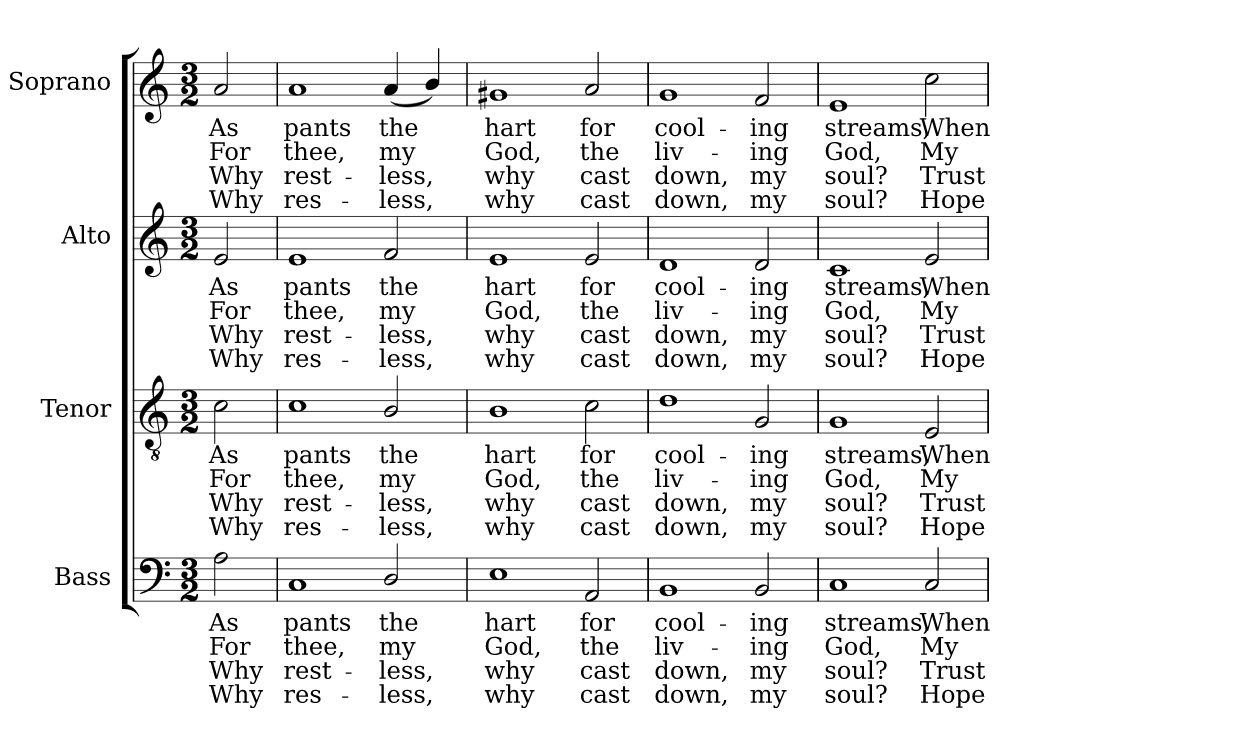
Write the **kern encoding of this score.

**kern	**text	**text	**text	**text	**kern	**text	**text	**text	**text	**kern	**text	**text	**text	**text	**kern	**text	**text	**text	**text
*part4	*part4	*part4	*part4	*part4	*part3	*part3	*part3	*part3	*part3	*part2	*part2	*part2	*part2	*part2	*part1	*part1	*part1	*part1	*part1
*staff4	*staff4	*staff4	*staff4	*staff4	*staff3	*staff3	*staff3	*staff3	*staff3	*staff2	*staff2	*staff2	*staff2	*staff2	*staff1	*staff1	*staff1	*staff1	*staff1
*I"Bass	*	*	*	*	*I"Tenor	*	*	*	*	*I"Alto	*	*	*	*	*I"Soprano	*	*	*	*
*I'B.	*	*	*	*	*I'T.	*	*	*	*	*I'A.	*	*	*	*	*I'S.	*	*	*	*
!!LO:PB:g=z
*clefF4	*	*	*	*	*clefGv2	*	*	*	*	*clefG2	*	*	*	*	*clefG2	*	*	*	*
*	*	*	*	*	*ITrd7c12	*	*	*	*	*	*	*	*	*	*	*	*	*	*
*k[]	*	*	*	*	*k[]	*	*	*	*	*k[]	*	*	*	*	*k[]	*	*	*	*
*a:	*	*	*	*	*a:	*	*	*	*	*a:	*	*	*	*	*a:	*	*	*	*
*M3/2	*	*	*	*	*M3/2	*	*	*	*	*M3/2	*	*	*	*	*M3/2	*	*	*	*
=	=	=	=	=	=	=	=	=	=	=	=	=	=	=	=	=	=	=	=
!	!LO:LY:b:color=#000000	!LO:LY:b:color=#000000	!LO:LY:b:color=#000000	!LO:LY:b:color=#000000	!	!	!	!	!	!	!	!	!	!	!	!	!	!	!
!	!	!	!	!	!	!LO:LY:b:color=#000000	!LO:LY:b:color=#000000	!LO:LY:b:color=#000000	!LO:LY:b:color=#000000	!	!	!	!	!	!	!	!	!	!
!	!	!	!	!	!	!	!	!	!	!	!LO:LY:b:color=#000000	!LO:LY:b:color=#000000	!LO:LY:b:color=#000000	!LO:LY:b:color=#000000	!	!	!	!	!
!	!	!	!	!	!	!	!	!	!	!	!	!	!	!	!	!LO:LY:b:color=#000000	!LO:LY:b:color=#000000	!LO:LY:b:color=#000000	!LO:LY:b:color=#000000
2Ai\	As	For	Why	Why	2Ci\	As	For	Why	Why	2ei/	As	For	Why	Why	2ai/	As	For	Why	Why
=1	=1	=1	=1	=1	=1	=1	=1	=1	=1	=1	=1	=1	=1	=1	=1	=1	=1	=1	=1
!	!LO:LY:b:color=#000000	!LO:LY:b:color=#000000	!LO:LY:b:color=#000000	!LO:LY:b:color=#000000	!	!	!	!	!	!	!	!	!	!	!	!	!	!	!
!	!	!	!	!	!	!LO:LY:b:color=#000000	!LO:LY:b:color=#000000	!LO:LY:b:color=#000000	!LO:LY:b:color=#000000	!	!	!	!	!	!	!	!	!	!
!	!	!	!	!	!	!	!	!	!	!	!LO:LY:b:color=#000000	!LO:LY:b:color=#000000	!LO:LY:b:color=#000000	!LO:LY:b:color=#000000	!	!	!	!	!
!	!	!	!	!	!	!	!	!	!	!	!	!	!	!	!	!LO:LY:b:color=#000000	!LO:LY:b:color=#000000	!LO:LY:b:color=#000000	!LO:LY:b:color=#000000
1Ci	pants	thee,	rest-	-res-	1Ci	pants	thee,	rest-	-res-	1ei	pants	thee,	rest-	-res-	1ai	pants	thee,	rest-	-res-
!	!LO:LY:b:color=#000000	!LO:LY:b:color=#000000	!LO:LY:b:color=#000000	!LO:LY:b:color=#000000	!	!	!	!	!	!	!	!	!	!	!	!	!	!	!
!	!	!	!	!	!	!LO:LY:b:color=#000000	!LO:LY:b:color=#000000	!LO:LY:b:color=#000000	!LO:LY:b:color=#000000	!	!	!	!	!	!	!	!	!	!
!	!	!	!	!	!	!	!	!	!	!	!LO:LY:b:color=#000000	!LO:LY:b:color=#000000	!LO:LY:b:color=#000000	!LO:LY:b:color=#000000	!	!	!	!	!
!	!	!	!	!	!	!	!	!	!	!	!	!	!	!	!	!LO:LY:b:color=#000000	!LO:LY:b:color=#000000	!LO:LY:b:color=#000000	!LO:LY:b:color=#000000
2Di/	the	my	-less,	less,	2BBi/	the	my	-less,	less,	2fi/	the	my	-less,	less,	(4ai/	the	my	-less,	less,
.	.	.	.	.	.	.	.	.	.	.	.	.	.	.	4bi/)	.	.	.	.
=2	=2	=2	=2	=2	=2	=2	=2	=2	=2	=2	=2	=2	=2	=2	=2	=2	=2	=2	=2
!	!LO:LY:b:color=#000000	!LO:LY:b:color=#000000	!LO:LY:b:color=#000000	!LO:LY:b:color=#000000	!	!	!	!	!	!	!	!	!	!	!	!	!	!	!
!	!	!	!	!	!	!LO:LY:b:color=#000000	!LO:LY:b:color=#000000	!LO:LY:b:color=#000000	!LO:LY:b:color=#000000	!	!	!	!	!	!	!	!	!	!
!	!	!	!	!	!	!	!	!	!	!	!LO:LY:b:color=#000000	!LO:LY:b:color=#000000	!LO:LY:b:color=#000000	!LO:LY:b:color=#000000	!	!	!	!	!
!	!	!	!	!	!	!	!	!	!	!	!	!	!	!	!	!LO:LY:b:color=#000000	!LO:LY:b:color=#000000	!LO:LY:b:color=#000000	!LO:LY:b:color=#000000
1Ei	hart	God,	why	why	1BBi	hart	God,	why	why	1ei	hart	God,	why	why	1g#Xi	hart	God,	why	why
!	!LO:LY:b:color=#000000	!LO:LY:b:color=#000000	!LO:LY:b:color=#000000	!LO:LY:b:color=#000000	!	!	!	!	!	!	!	!	!	!	!	!	!	!	!
!	!	!	!	!	!	!LO:LY:b:color=#000000	!LO:LY:b:color=#000000	!LO:LY:b:color=#000000	!LO:LY:b:color=#000000	!	!	!	!	!	!	!	!	!	!
!	!	!	!	!	!	!	!	!	!	!	!LO:LY:b:color=#000000	!LO:LY:b:color=#000000	!LO:LY:b:color=#000000	!LO:LY:b:color=#000000	!	!	!	!	!
!	!	!	!	!	!	!	!	!	!	!	!	!	!	!	!	!LO:LY:b:color=#000000	!LO:LY:b:color=#000000	!LO:LY:b:color=#000000	!LO:LY:b:color=#000000
2AAi/	for	the	cast	cast	2Ci\	for	the	cast	cast	2ei/	for	the	cast	cast	2ai/	for	the	cast	cast
=3	=3	=3	=3	=3	=3	=3	=3	=3	=3	=3	=3	=3	=3	=3	=3	=3	=3	=3	=3
!	!LO:LY:b:color=#000000	!LO:LY:b:color=#000000	!LO:LY:b:color=#000000	!LO:LY:b:color=#000000	!	!	!	!	!	!	!	!	!	!	!	!	!	!	!
!	!	!	!	!	!	!LO:LY:b:color=#000000	!LO:LY:b:color=#000000	!LO:LY:b:color=#000000	!LO:LY:b:color=#000000	!	!	!	!	!	!	!	!	!	!
!	!	!	!	!	!	!	!	!	!	!	!LO:LY:b:color=#000000	!LO:LY:b:color=#000000	!LO:LY:b:color=#000000	!LO:LY:b:color=#000000	!	!	!	!	!
!	!	!	!	!	!	!	!	!	!	!	!	!	!	!	!	!LO:LY:b:color=#000000	!LO:LY:b:color=#000000	!LO:LY:b:color=#000000	!LO:LY:b:color=#000000
1BBi	cool-	liv-	down,	down,	1Di	cool-	liv-	down,	down,	1di	cool-	liv-	down,	down,	1gi	cool-	liv-	down,	down,
!	!LO:LY:b:color=#000000	!LO:LY:b:color=#000000	!LO:LY:b:color=#000000	!LO:LY:b:color=#000000	!	!	!	!	!	!	!	!	!	!	!	!	!	!	!
!	!	!	!	!	!	!LO:LY:b:color=#000000	!LO:LY:b:color=#000000	!LO:LY:b:color=#000000	!LO:LY:b:color=#000000	!	!	!	!	!	!	!	!	!	!
!	!	!	!	!	!	!	!	!	!	!	!LO:LY:b:color=#000000	!LO:LY:b:color=#000000	!LO:LY:b:color=#000000	!LO:LY:b:color=#000000	!	!	!	!	!
!	!	!	!	!	!	!	!	!	!	!	!	!	!	!	!	!LO:LY:b:color=#000000	!LO:LY:b:color=#000000	!LO:LY:b:color=#000000	!LO:LY:b:color=#000000
2BBi/	-ing	-ing	my	my	2GGi/	-ing	-ing	my	my	2di/	-ing	-ing	my	my	2fi/	-ing	-ing	my	my
=4	=4	=4	=4	=4	=4	=4	=4	=4	=4	=4	=4	=4	=4	=4	=4	=4	=4	=4	=4
!	!LO:LY:b:color=#000000	!LO:LY:b:color=#000000	!LO:LY:b:color=#000000	!LO:LY:b:color=#000000	!	!	!	!	!	!	!	!	!	!	!	!	!	!	!
!	!	!	!	!	!	!LO:LY:b:color=#000000	!LO:LY:b:color=#000000	!LO:LY:b:color=#000000	!LO:LY:b:color=#000000	!	!	!	!	!	!	!	!	!	!
!	!	!	!	!	!	!	!	!	!	!	!LO:LY:b:color=#000000	!LO:LY:b:color=#000000	!LO:LY:b:color=#000000	!LO:LY:b:color=#000000	!	!	!	!	!
!	!	!	!	!	!	!	!	!	!	!	!	!	!	!	!	!LO:LY:b:color=#000000	!LO:LY:b:color=#000000	!LO:LY:b:color=#000000	!LO:LY:b:color=#000000
1Ci	streams,	God,	soul?	soul?	1GGi	streams,	God,	soul?	soul?	1ci	streams,	God,	soul?	soul?	1ei	streams,	God,	soul?	soul?
!	!LO:LY:b:color=#000000	!LO:LY:b:color=#000000	!LO:LY:b:color=#000000	!LO:LY:b:color=#000000	!	!	!	!	!	!	!	!	!	!	!	!	!	!	!
!	!	!	!	!	!	!LO:LY:b:color=#000000	!LO:LY:b:color=#000000	!LO:LY:b:color=#000000	!LO:LY:b:color=#000000	!	!	!	!	!	!	!	!	!	!
!	!	!	!	!	!	!	!	!	!	!	!LO:LY:b:color=#000000	!LO:LY:b:color=#000000	!LO:LY:b:color=#000000	!LO:LY:b:color=#000000	!	!	!	!	!
!	!	!	!	!	!	!	!	!	!	!	!	!	!	!	!	!LO:LY:b:color=#000000	!LO:LY:b:color=#000000	!LO:LY:b:color=#000000	!LO:LY:b:color=#000000
2Ci/	When	My	Trust	Hope	2EEi/	When	My	Trust	Hope	2ei/	When	My	Trust	Hope	2cci\	When	My	Trust	Hope
=	=	=	=	=	=	=	=	=	=	=	=	=	=	=	=	=	=	=	=
*-	*-	*-	*-	*-	*-	*-	*-	*-	*-	*-	*-	*-	*-	*-	*-	*-	*-	*-	*-
